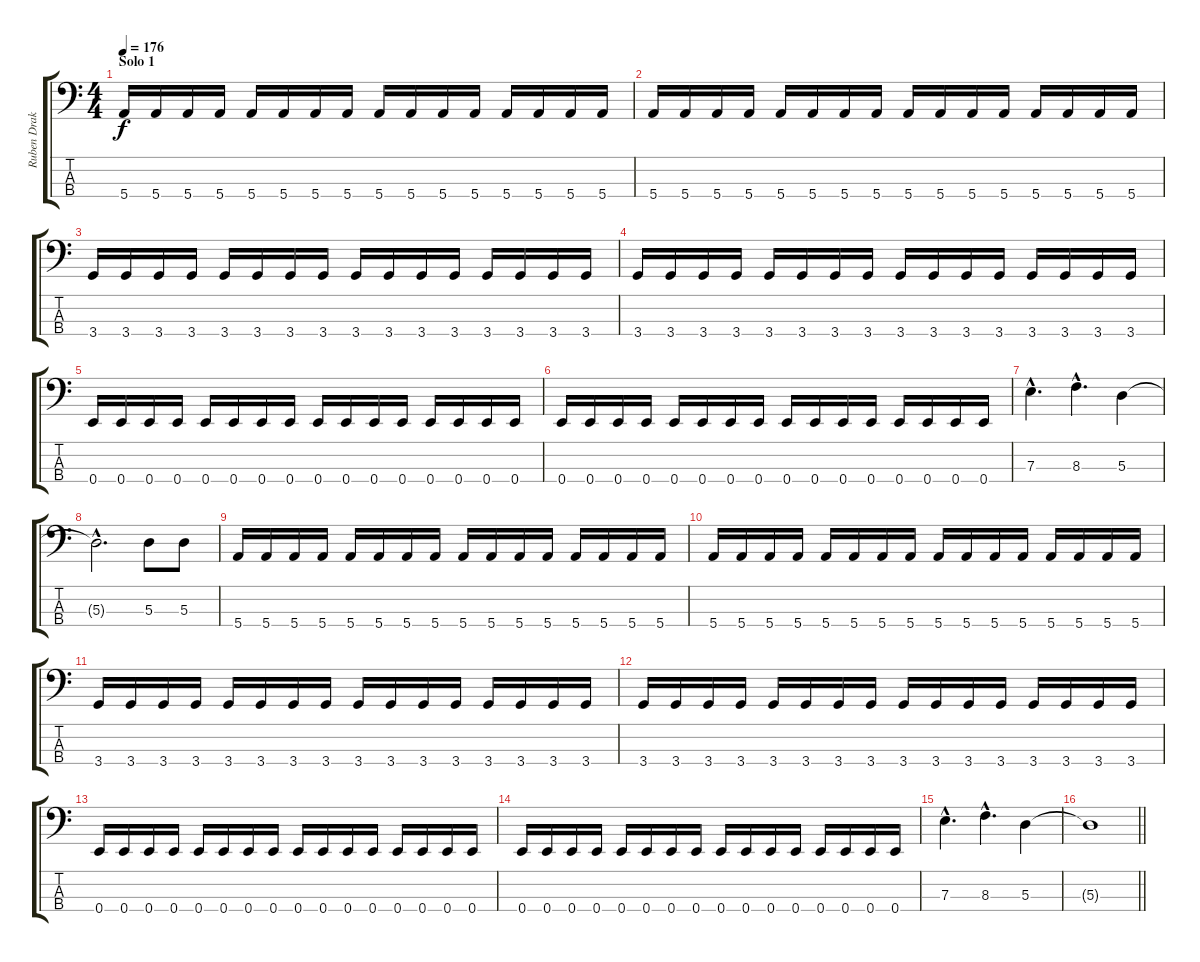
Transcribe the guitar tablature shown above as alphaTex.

\track ("Ruben Drake" "Ruben Drak") {instrument electricbasspick}
\staff {score tabs}
\tuning (G2 D2 A1 E1) {hide}
\ts (4 4)
\section ("" "Solo 1")
\tempo 176
\clef f4
\ks c
5.4.16{dy f} 5.4.16 5.4.16 5.4.16 5.4.16 5.4.16 5.4.16 5.4.16 5.4.16 5.4.16 5.4.16 5.4.16 5.4.16 5.4.16 5.4.16 5.4.16 |
5.4.16 5.4.16 5.4.16 5.4.16 5.4.16 5.4.16 5.4.16 5.4.16 5.4.16 5.4.16 5.4.16 5.4.16 5.4.16 5.4.16 5.4.16 5.4.16 |
3.4.16 3.4.16 3.4.16 3.4.16 3.4.16 3.4.16 3.4.16 3.4.16 3.4.16 3.4.16 3.4.16 3.4.16 3.4.16 3.4.16 3.4.16 3.4.16 |
3.4.16 3.4.16 3.4.16 3.4.16 3.4.16 3.4.16 3.4.16 3.4.16 3.4.16 3.4.16 3.4.16 3.4.16 3.4.16 3.4.16 3.4.16 3.4.16 |
0.4.16 0.4.16 0.4.16 0.4.16 0.4.16 0.4.16 0.4.16 0.4.16 0.4.16 0.4.16 0.4.16 0.4.16 0.4.16 0.4.16 0.4.16 0.4.16 |
0.4.16 0.4.16 0.4.16 0.4.16 0.4.16 0.4.16 0.4.16 0.4.16 0.4.16 0.4.16 0.4.16 0.4.16 0.4.16 0.4.16 0.4.16 0.4.16 |
7.3{hac}.4{d} 8.3{hac}.4{d} 5.3.4 |
5.3{hac t}.2{d} 5.3.8 5.3.8 |
5.4.16 5.4.16 5.4.16 5.4.16 5.4.16 5.4.16 5.4.16 5.4.16 5.4.16 5.4.16 5.4.16 5.4.16 5.4.16 5.4.16 5.4.16 5.4.16 |
5.4.16 5.4.16 5.4.16 5.4.16 5.4.16 5.4.16 5.4.16 5.4.16 5.4.16 5.4.16 5.4.16 5.4.16 5.4.16 5.4.16 5.4.16 5.4.16 |
3.4.16 3.4.16 3.4.16 3.4.16 3.4.16 3.4.16 3.4.16 3.4.16 3.4.16 3.4.16 3.4.16 3.4.16 3.4.16 3.4.16 3.4.16 3.4.16 |
3.4.16 3.4.16 3.4.16 3.4.16 3.4.16 3.4.16 3.4.16 3.4.16 3.4.16 3.4.16 3.4.16 3.4.16 3.4.16 3.4.16 3.4.16 3.4.16 |
0.4.16 0.4.16 0.4.16 0.4.16 0.4.16 0.4.16 0.4.16 0.4.16 0.4.16 0.4.16 0.4.16 0.4.16 0.4.16 0.4.16 0.4.16 0.4.16 |
0.4.16 0.4.16 0.4.16 0.4.16 0.4.16 0.4.16 0.4.16 0.4.16 0.4.16 0.4.16 0.4.16 0.4.16 0.4.16 0.4.16 0.4.16 0.4.16 |
7.3{hac}.4{d} 8.3{hac}.4{d} 5.3.4 |
\barLineRight lightlight
5.3{t}.1
